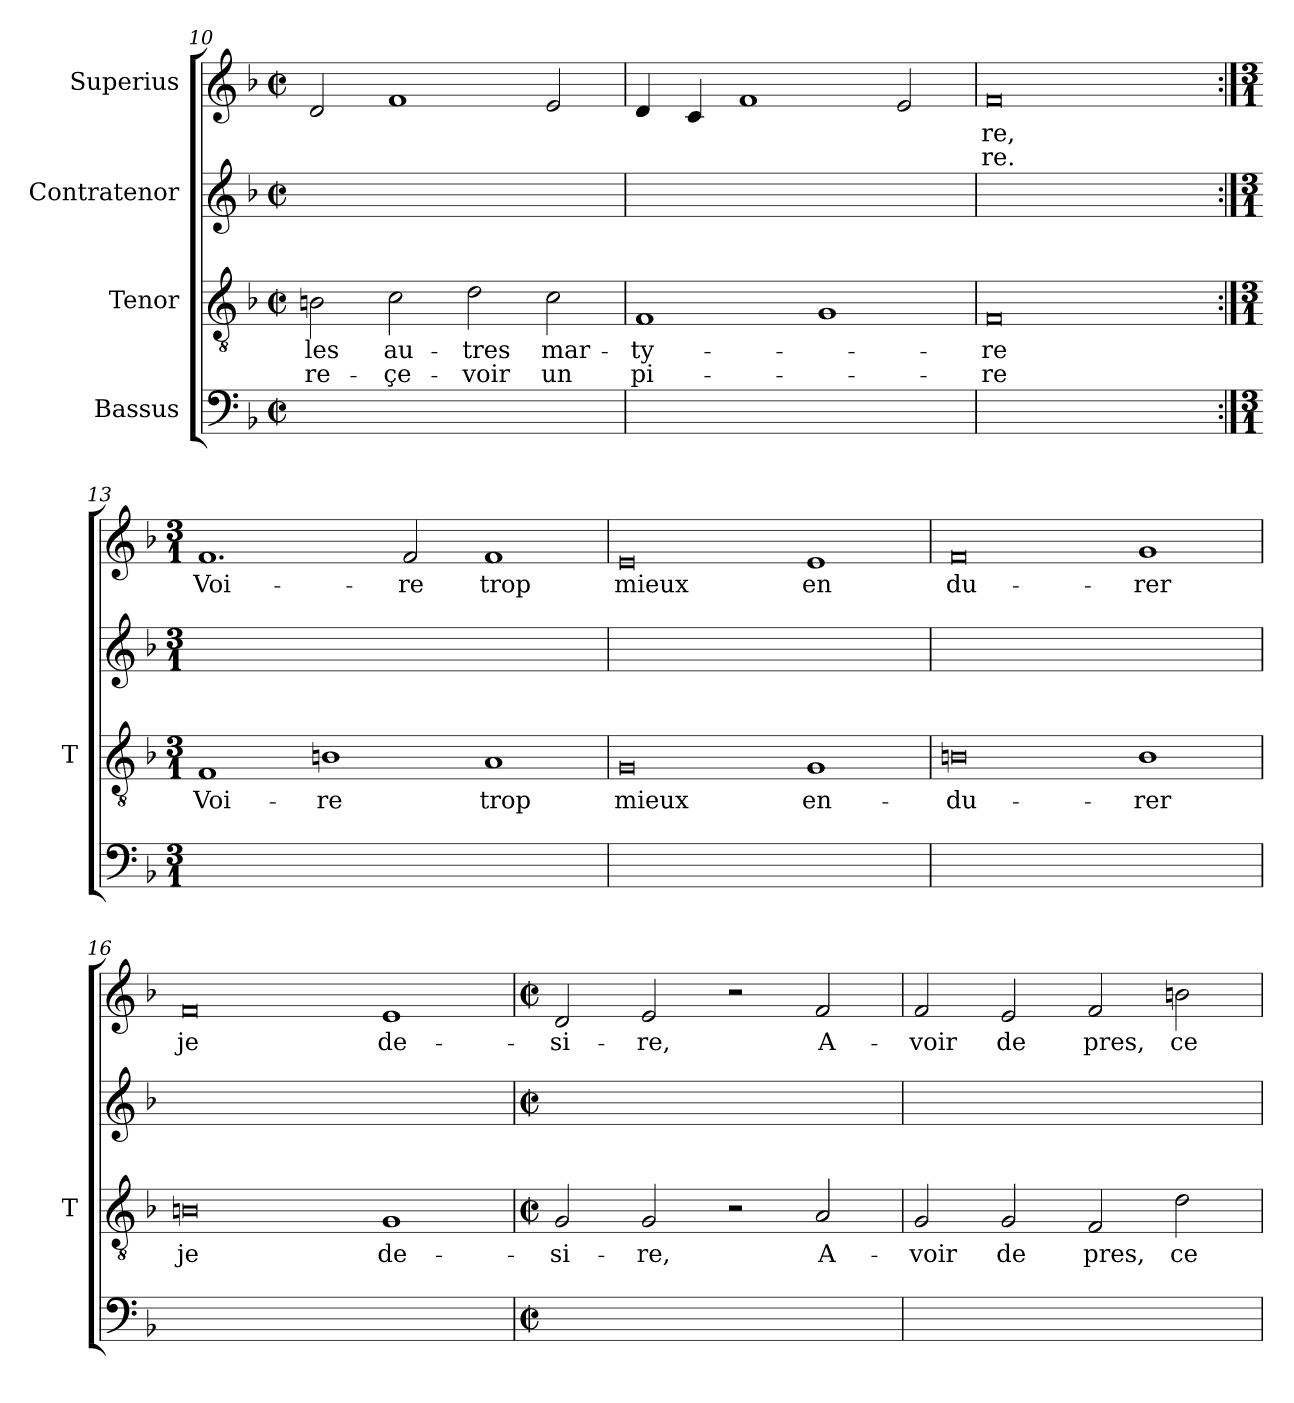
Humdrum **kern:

**kern	**kern	**text	**text	**kern	**kern	**text	**text
*part4	*part3	*part3	*part3	*part2	*part1	*part1	*part1
*staff4	*staff3	*staff3	*staff3	*staff2	*staff1	*staff1	*staff1
*I"Bassus	*I"Tenor	*	*	*I"Contratenor	*I"Superius	*	*
*	*I'T	*	*	*	*	*	*
*clefF4	*clefGv2	*	*	*clefG2	*clefG2	*	*
*k[b-]	*k[b-]	*	*	*k[b-]	*k[b-]	*	*
*F:	*F:	*	*	*F:	*F:	*	*
*M2/2	*M2/2	*	*	*M2/2	*M2/2	*	*
*met(c|)	*met(c|)	*	*	*met(c|)	*met(c|)	*	*
=10	=10	=10	=10	=10	=10	=10	=10
1ryy	2B	-les	re-	1ryy	2d	.	.
.	2c	au-	çe-	.	1f	.	.
1ryy	2d	-tres	-voir	1ryy	.	.	.
.	2c	mar-	-un	.	2e	.	.
=11	=11	=11	=11	=11	=11	=11	=11
1ryy	1F	ty-	pi-	1ryy	4d	.	.
.	.	.	.	.	4c	.	.
.	.	.	.	.	1f	.	.
1ryy	1G	.	.	1ryy	.	.	.
.	.	.	.	.	2e	.	.
=12	=12	=12	=12	=12	=12	=12	=12
1ryy	0F	-re	-re	1ryy	0f	-re,	-re.
1ryy	.	.	.	1ryy	.	.	.
=13:|!	=13:|!	=13:|!	=13:|!	=13:|!	=13:|!	=13:|!	=13:|!
*M3/1	*M3/1	*	*	*M3/1	*M3/1	*	*
0.ryy	1F	Voi-	.	0.ryy	1.f	Voi-	.
.	1B	-re	.	.	.	.	.
.	.	.	.	.	2f	-re	.
.	1A	-trop	.	.	1f	-trop	.
=14	=14	=14	=14	=14	=14	=14	=14
0.ryy	0G	-mieux	.	0.ryy	0e	-mieux	.
.	1G	en-	.	.	1e	-en	.
=15	=15	=15	=15	=15	=15	=15	=15
0.ryy	0B	du-	.	0.ryy	0f	du-	.
.	1B	-rer	.	.	1g	-rer	.
!!LO:PB:g=z
=16	=16	=16	=16	=16	=16	=16	=16
0.ryy	0B	-je	.	0.ryy	0f	-je	.
.	1G	de-	.	.	1e	de-	.
=17	=17	=17	=17	=17	=17	=17	=17
*M2/2	*M2/2	*	*	*M2/2	*M2/2	*	*
*met(c|)	*met(c|)	*	*	*met(c|)	*met(c|)	*	*
1ryy	2G	si-	.	1ryy	2d	si-	.
.	2G	-re,	.	.	2e	-re,	.
1ryy	2r	.	.	1ryy	2r	.	.
.	2A	A-	.	.	2f	A-	.
=18	=18	=18	=18	=18	=18	=18	=18
1ryy	2G	-voir	.	1ryy	2f	-voir	.
.	2G	-de	.	.	2e	-de	.
1ryy	2F	-pres,	.	1ryy	2f	-pres,	.
.	2d	-ce	.	.	2b	-ce	.
=	=	=	=	=	=	=	=
*-	*-	*-	*-	*-	*-	*-	*-
